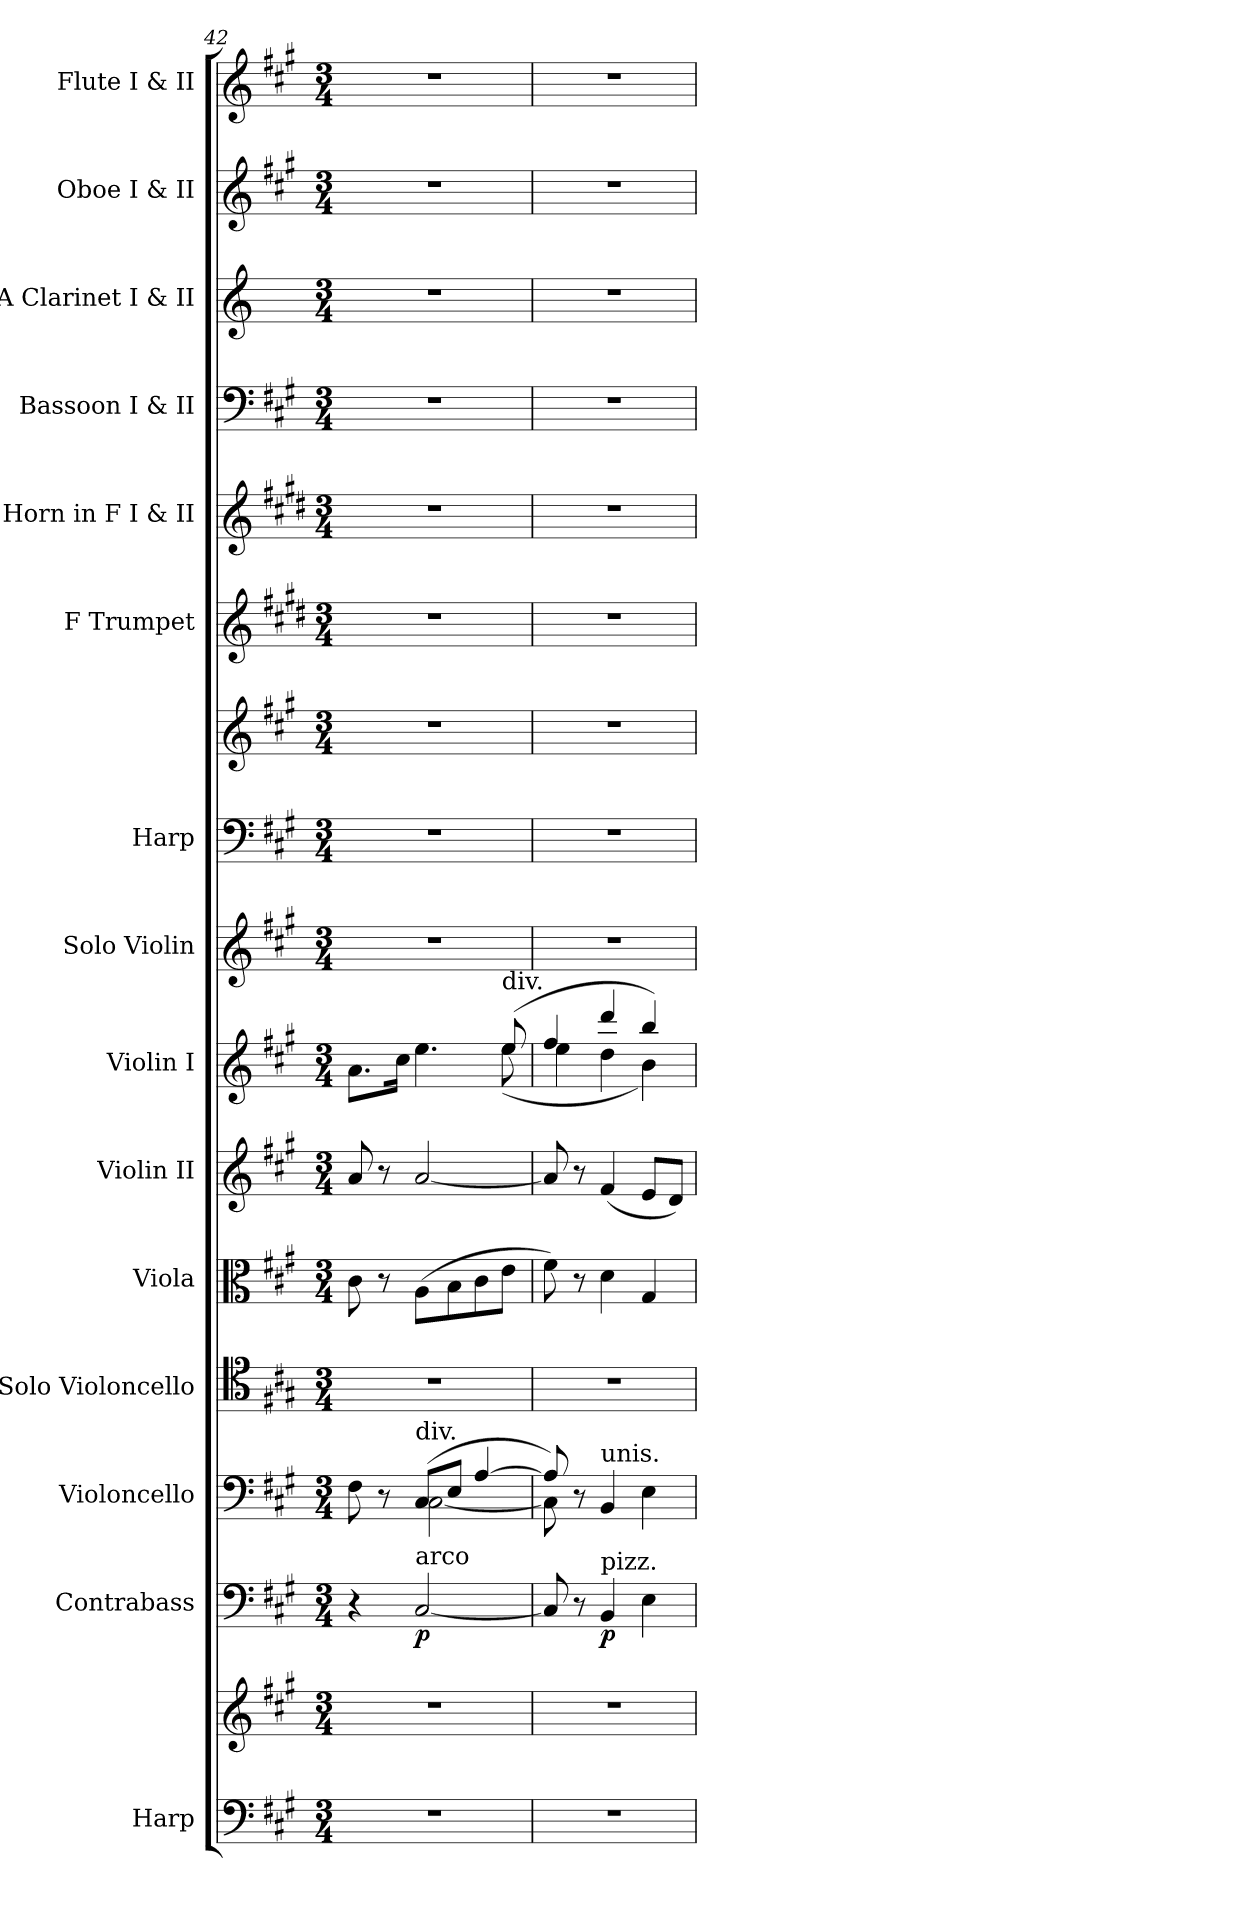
**kern	**kern	**kern	**dynam	**kern	**kern	**kern	**kern	**kern	**kern	**kern	**kern	**kern	**kern	**kern	**kern	**kern	**kern
*part15	*part15	*part14	*part14	*part13	*part12	*part11	*part10	*part9	*part8	*part7	*part7	*part6	*part5	*part4	*part3	*part2	*part1
*staff17	*staff16	*staff15	*staff15	*staff14	*staff13	*staff12	*staff11	*staff10	*staff9	*staff8	*staff7	*staff6	*staff5	*staff4	*staff3	*staff2	*staff1
*I"Harp	*	*I"Contrabass	*	*I"Violoncello	*I"Solo Violoncello	*I"Viola	*I"Violin II	*I"Violin I	*I"Solo Violin	*I"Harp	*	*I"F Trumpet	*I"Horn in F I &amp; II	*I"Bassoon I &amp; II	*I"A Clarinet I &amp; II	*I"Oboe I &amp; II	*I"Flute I &amp; II
*I'Hrp.	*	*I'Cb.	*	*I'Vc.	*I'Vc.	*I'Vla.	*I'Vln.	*I'Vln.	*I'Vln.	*I'Hrp.	*	*I'F Tpt.	*	*I'Bsn.	*I'A Cl.	*I'Ob.	*I'Fl.
*clefF4	*clefG2	*clefF4	*	*clefF4	*clefC4	*clefC3	*clefG2	*clefG2	*clefG2	*clefF4	*clefG2	*clefG2	*clefG2	*clefF4	*clefG2	*clefG2	*clefG2
*	*	*ITrd7c12	*	*	*	*	*	*	*	*	*	*ITrd-3c-5	*ITrd4c7	*	*ITrd2c3	*	*
*k[f#c#g#]	*k[f#c#g#]	*k[f#c#g#]	*	*k[f#c#g#]	*k[f#c#g#]	*k[f#c#g#]	*k[f#c#g#]	*k[f#c#g#]	*k[f#c#g#]	*k[f#c#g#]	*k[f#c#g#]	*k[f#c#g#]	*k[f#c#g#]	*k[f#c#g#]	*k[f#c#g#]	*k[f#c#g#]	*k[f#c#g#]
*M3/4	*M3/4	*M3/4	*	*M3/4	*M3/4	*M3/4	*M3/4	*M3/4	*M3/4	*M3/4	*M3/4	*M3/4	*M3/4	*M3/4	*M3/4	*M3/4	*M3/4
=42	=42	=42	=42	=42	=42	=42	=42	=42	=42	=42	=42	=42	=42	=42	=42	=42	=42
*	*	*	*	*^	*	*	*	*^	*	*	*	*	*	*	*	*	*
2.r	2.r	4r	.	8F#\	4ryy	2.r	8c#\	8a/	8.a\L	8ryy	2.r	2.r	2.r	2.r	2.r	2.r	2.r	2.r	2.r
*	*	*	*	*	*	*	*	*	*v	*v	*	*	*	*	*	*	*	*	*
.	.	.	.	8r	.	.	8r	8r	.	.	.	.	.	.	.	.	.	.
.	.	.	.	.	.	.	.	.	16cc#\Jk	.	.	.	.	.	.	.	.	.
!	!	!	!	!LO:TX:a:t=div.	!	!	!	!	!	!	!	!	!	!	!	!	!	!
!	!	!LO:TX:a:t=arco	!	!	!	!	!	!	!	!	!	!	!	!	!	!	!	!
!	!	!	!LO:DY:b	!	!	!	!	!	!	!	!	!	!	!	!	!	!	!
.	.	[2CC#/	p	(>8C#/L	[2C#\	.	(>8A\L	[2a/	4.ee\	.	.	.	.	.	.	.	.	.
.	.	.	.	8E/J	.	.	8B\	.	.	.	.	.	.	.	.	.	.	.
.	.	.	.	[4A/	.	.	8c#\	.	.	.	.	.	.	.	.	.	.	.
*	*	*	*	*	*	*	*	*	*^	*	*	*	*	*	*	*	*	*
!	!	!	!	!	!	!	!	!	!LO:TX:a:t=div.	!	!	!	!	!	!	!	!	!	!
.	.	.	.	.	.	.	8e\J	.	(>8ee/	(<8ee\	.	.	.	.	.	.	.	.	.
!!LO:PB:g=z
=43	=43	=43	=43	=43	=43	=43	=43	=43	=43	=43	=43	=43	=43	=43	=43	=43	=43	=43	=43
2.r	2.r	8CC#/]	.	8A/])	8C#\]	2.r	8f#\)	8a/]	4ff#/	4ee\	2.r	2.r	2.r	2.r	2.r	2.r	2.r	2.r	2.r
.	.	8r	.	8r	8ryy	.	8r	8r	.	.	.	.	.	.	.	.	.	.	.
!	!	!	!	!LO:TX:a:t=unis.	!	!	!	!	!	!	!	!	!	!	!	!	!	!	!
!	!	!LO:TX:a:t=pizz.	!	!	!	!	!	!	!	!	!	!	!	!	!	!	!	!	!
!	!	!	!LO:DY:b	!	!	!	!	!	!	!	!	!	!	!	!	!	!	!	!
.	.	4BBB/	p	4BB/	2ryy	.	4d\	(<4f#/	4ddd/	4dd\	.	.	.	.	.	.	.	.	.
.	.	4EE\	.	4E\	.	.	4G#/	8e/L	4bb/)	4b\)	.	.	.	.	.	.	.	.	.
.	.	.	.	.	.	.	.	8d/J)	.	.	.	.	.	.	.	.	.	.	.
*	*	*	*	*v	*v	*	*	*	*v	*v	*	*	*	*	*	*	*	*	*
=	=	=	=	=	=	=	=	=	=	=	=	=	=	=	=	=	=
*-	*-	*-	*-	*-	*-	*-	*-	*-	*-	*-	*-	*-	*-	*-	*-	*-	*-
